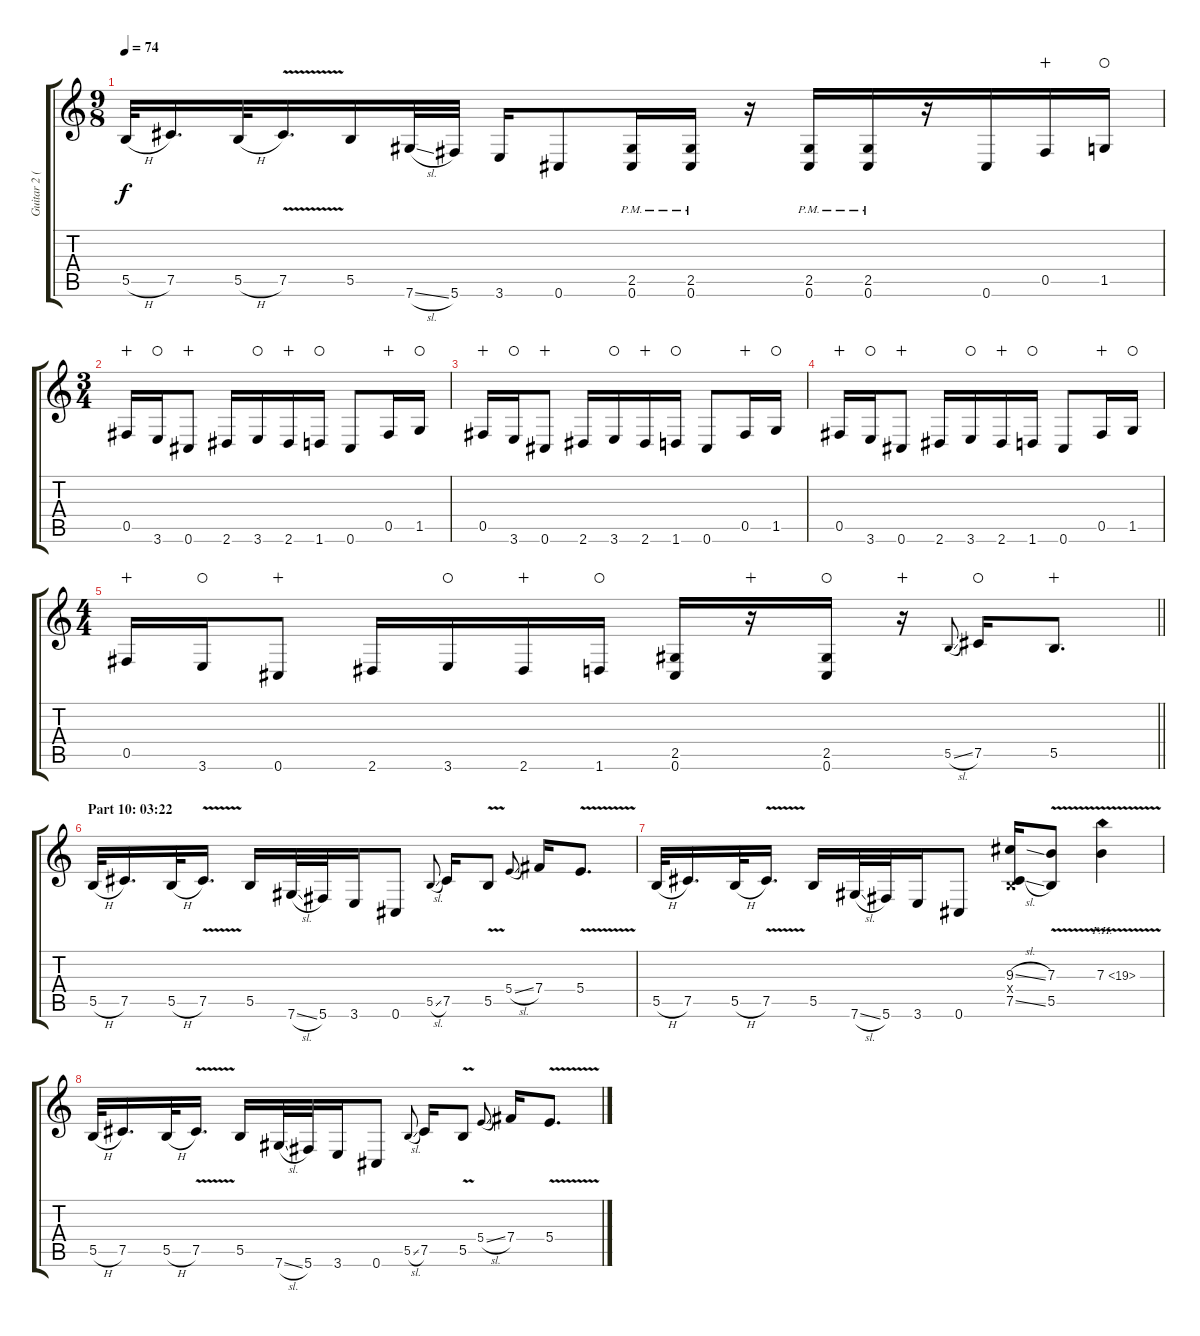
\track ("Guitar 2 (Distortion)" "Guitar 2 (") {instrument distortionguitar}
\staff {score tabs}
\tuning (Db4 Ab3 E3 B2 Gb2 Db2) {hide}
\ts (9 8)
\tempo 74
\clef g2
\ks c
5.5{h}.32{dy f} 7.5.16{d} 5.5{h}.32 7.5{v}.16{d} 5.5.16 7.6{sl}.32 5.6.32 3.6.16 0.6.8 (2.5{pm} 0.6{pm}).16 (2.5{pm} 0.6{pm}).16 r.16 (2.5{pm} 0.6{pm}).16 (2.5{pm} 0.6{pm}).16 r.16 0.6.16 0.5.16{wahc} 1.5.16{waho} |
\ts (3 4)
0.5.16{wahc} 3.6.16{waho} 0.6.8{wahc} 2.6.16 3.6.16{waho} 2.6.16{wahc} 1.6.16{waho} 0.6.8 0.5.16{wahc} 1.5.16{waho} |
0.5.16{wahc} 3.6.16{waho} 0.6.8{wahc} 2.6.16 3.6.16{waho} 2.6.16{wahc} 1.6.16{waho} 0.6.8 0.5.16{wahc} 1.5.16{waho} |
0.5.16{wahc} 3.6.16{waho} 0.6.8{wahc} 2.6.16 3.6.16{waho} 2.6.16{wahc} 1.6.16{waho} 0.6.8 0.5.16{wahc} 1.5.16{waho} |
\ts (4 4)
\barLineRight lightlight
0.5.16{wahc} 3.6.16{waho} 0.6.8{wahc} 2.6.16 3.6.16{waho} 2.6.16{wahc} 1.6.16{waho} (2.5 0.6).16 r.16{wahc} (2.5 0.6).16{waho} r.16{wahc} 5.5{sl}.8{gr onbeat} 7.5.16{waho} 5.5.8{d wahc} |
\section ("" "Part 10: 03:22")
5.5{h}.32 7.5.16{d} 5.5{h}.32 7.5{v}.16{d} 5.5.16 7.6{sl}.32 5.6.32 3.6.16 0.6.8 5.5{sl}.8{gr onbeat} 7.5.16 5.5{v}.8 5.4{sl}.8{gr onbeat} 7.4.16 5.4{v}.8{d} |
5.5{h}.32 7.5.16{d} 5.5{h}.32 7.5{v}.16{d} 5.5.16 7.6{sl}.32 5.6.32 3.6.16 0.6.8 (9.3{sl} 0.4{x} 7.5{sl}).16 (7.3 5.5{v}).8 7.3{ph 12 v}.4 |
5.5{h}.32 7.5.16{d} 5.5{h}.32 7.5{v}.16{d} 5.5.16 7.6{sl}.32 5.6.32 3.6.16 0.6.8 5.5{sl}.8{gr onbeat} 7.5.16 5.5{v}.8 5.4{sl}.8{gr onbeat} 7.4.16 5.4{v}.8{d}
